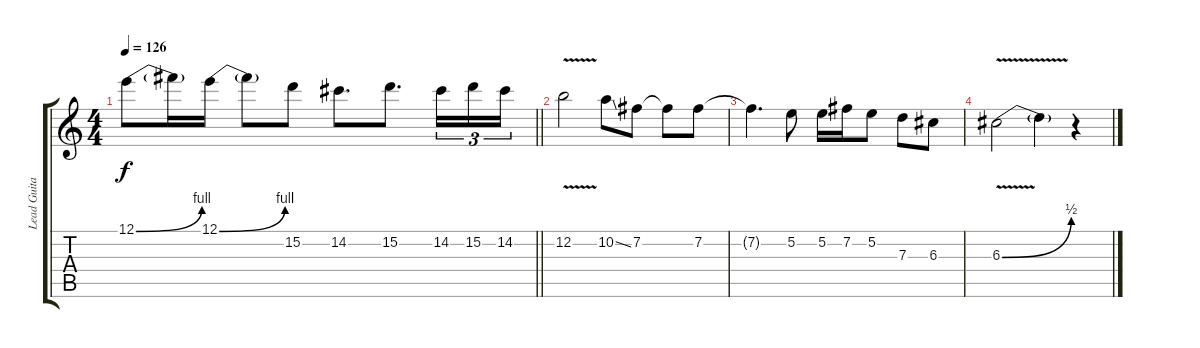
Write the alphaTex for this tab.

\track ("Lead Guitar" "Lead Guita") {instrument distortionguitar}
\staff {score tabs}
\tuning (E4 B3 G3 D3 A2 E2) {hide}
\ts (4 4)
\tempo 126
\clef g2
\barLineRight lightlight
\ks c
12.1{be (bend 0 0 60 4)}.8{dy f} 12.1{t}.16 12.1{be (bend 0 0 60 4)}.16 12.1{t}.8 15.2.8 14.2.8{d} 15.2.8{d} 14.2.16{tu (3 2)} 15.2.16{tu (3 2)} 14.2.16{tu (3 2)} |
12.2{v}.2 10.2{ss}.8 7.2.8 7.2{t}.8 7.2.8 |
7.2{t}.4{d} 5.2.8 5.2.16 7.2.16 5.2.8 7.3.8 6.3.8 |
6.3{be (bend 0 0 60 2) v}.2 6.3{t}.4 r.4
